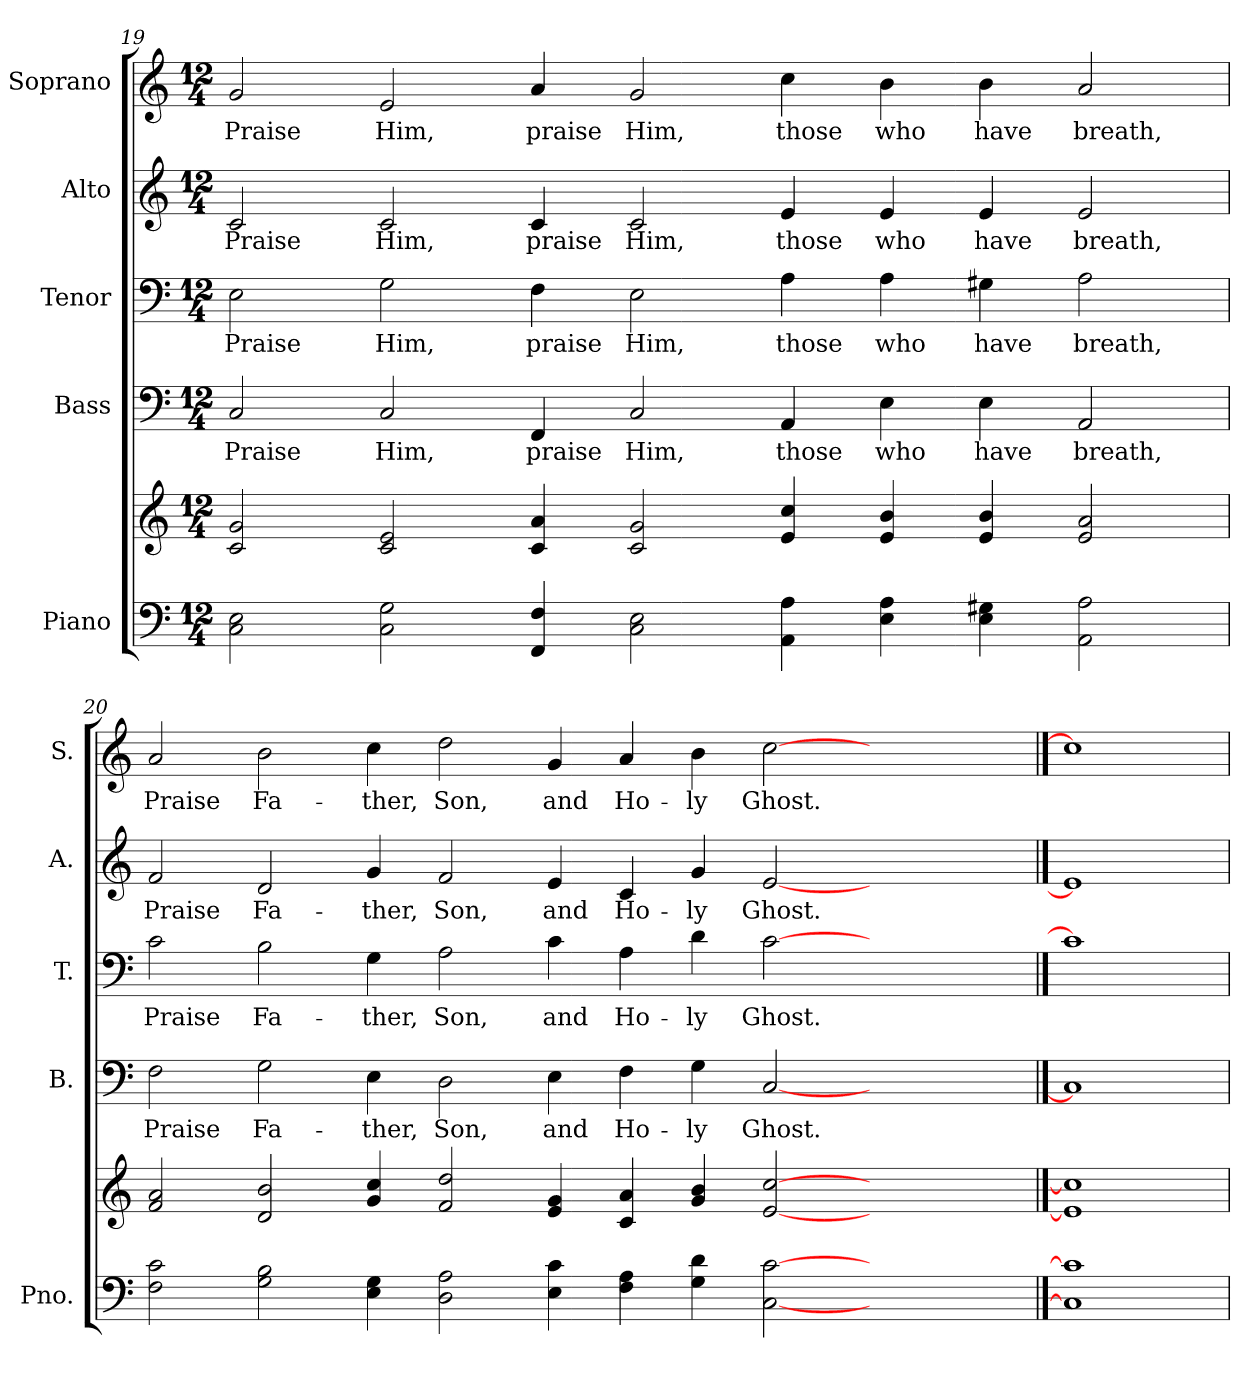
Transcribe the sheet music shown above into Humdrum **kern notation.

**kern	**kern	**kern	**text	**kern	**text	**kern	**text	**kern	**text
*part5	*part5	*part4	*part4	*part3	*part3	*part2	*part2	*part1	*part1
*staff6	*staff5	*staff4	*staff4	*staff3	*staff3	*staff2	*staff2	*staff1	*staff1
*I"Piano	*	*I"Bass	*	*I"Tenor	*	*I"Alto	*	*I"Soprano	*
*I'Pno.	*	*I'B.	*	*I'T.	*	*I'A.	*	*I'S.	*
!!LO:PB:g=z
*clefF4	*clefG2	*clefF4	*	*clefF4	*	*clefG2	*	*clefG2	*
*k[]	*k[]	*k[]	*	*k[]	*	*k[]	*	*k[]	*
*C:	*C:	*C:	*	*C:	*	*C:	*	*C:	*
*M12/4	*M12/4	*M12/4	*	*M12/4	*	*M12/4	*	*M12/4	*
=19	=19	=19	=19	=19	=19	=19	=19	=19	=19
!	!	!	!LO:LY:b:color=#000000	!	!	!	!	!	!
!	!	!	!	!	!LO:LY:b:color=#000000	!	!	!	!
!	!	!	!	!	!	!	!LO:LY:b:color=#000000	!	!
!	!	!	!	!	!	!	!	!	!LO:LY:b:color=#000000
2Ci\ 2Ei	2ci/ 2gi	2Ci/	Praise	2Ei\	Praise	2ci/	Praise	2gi/	Praise
!	!	!	!LO:LY:b:color=#000000	!	!	!	!	!	!
!	!	!	!	!	!LO:LY:b:color=#000000	!	!	!	!
!	!	!	!	!	!	!	!LO:LY:b:color=#000000	!	!
!	!	!	!	!	!	!	!	!	!LO:LY:b:color=#000000
2Ci\ 2Gi	2ci/ 2ei	2Ci/	Him,	2Gi\	Him,	2ci/	Him,	2ei/	Him,
!	!	!	!LO:LY:b:color=#000000	!	!	!	!	!	!
!	!	!	!	!	!LO:LY:b:color=#000000	!	!	!	!
!	!	!	!	!	!	!	!LO:LY:b:color=#000000	!	!
!	!	!	!	!	!	!	!	!	!LO:LY:b:color=#000000
4FFi/ 4Fi	4ci/ 4ai	4FFi/	praise	4Fi\	praise	4ci/	praise	4ai/	praise
!	!	!	!LO:LY:b:color=#000000	!	!	!	!	!	!
!	!	!	!	!	!LO:LY:b:color=#000000	!	!	!	!
!	!	!	!	!	!	!	!LO:LY:b:color=#000000	!	!
!	!	!	!	!	!	!	!	!	!LO:LY:b:color=#000000
2Ci\ 2Ei	2ci/ 2gi	2Ci/	Him,	2Ei\	Him,	2ci/	Him,	2gi/	Him,
!	!	!	!LO:LY:b:color=#000000	!	!	!	!	!	!
!	!	!	!	!	!LO:LY:b:color=#000000	!	!	!	!
!	!	!	!	!	!	!	!LO:LY:b:color=#000000	!	!
!	!	!	!	!	!	!	!	!	!LO:LY:b:color=#000000
4AAi\ 4Ai	4ei/ 4cci	4AAi/	those	4Ai\	those	4ei/	those	4cci\	those
!	!	!	!LO:LY:b:color=#000000	!	!	!	!	!	!
!	!	!	!	!	!LO:LY:b:color=#000000	!	!	!	!
!	!	!	!	!	!	!	!LO:LY:b:color=#000000	!	!
!	!	!	!	!	!	!	!	!	!LO:LY:b:color=#000000
4Ei\ 4Ai	4ei/ 4bi	4Ei\	who	4Ai\	who	4ei/	who	4bi\	who
!	!	!	!LO:LY:b:color=#000000	!	!	!	!	!	!
!	!	!	!	!	!LO:LY:b:color=#000000	!	!	!	!
!	!	!	!	!	!	!	!LO:LY:b:color=#000000	!	!
!	!	!	!	!	!	!	!	!	!LO:LY:b:color=#000000
4Ei\ 4G#Xi	4ei/ 4bi	4Ei\	have	4G#Xi\	have	4ei/	have	4bi\	have
!	!	!	!LO:LY:b:color=#000000	!	!	!	!	!	!
!	!	!	!	!	!LO:LY:b:color=#000000	!	!	!	!
!	!	!	!	!	!	!	!LO:LY:b:color=#000000	!	!
!	!	!	!	!	!	!	!	!	!LO:LY:b:color=#000000
2AAi\ 2Ai	2ei/ 2ai	2AAi/	breath,	2Ai\	breath,	2ei/	breath,	2ai/	breath,
=20	=20	=20	=20	=20	=20	=20	=20	=20	=20
!	!	!	!LO:LY:b:color=#000000	!	!	!	!	!	!
!	!	!	!	!	!LO:LY:b:color=#000000	!	!	!	!
!	!	!	!	!	!	!	!LO:LY:b:color=#000000	!	!
!	!	!	!	!	!	!	!	!	!LO:LY:b:color=#000000
2Fi\ 2ci	2fi/ 2ai	2Fi\	Praise	2ci\	Praise	2fi/	Praise	2ai/	Praise
!	!	!	!LO:LY:b:color=#000000	!	!	!	!	!	!
!	!	!	!	!	!LO:LY:b:color=#000000	!	!	!	!
!	!	!	!	!	!	!	!LO:LY:b:color=#000000	!	!
!	!	!	!	!	!	!	!	!	!LO:LY:b:color=#000000
2Gi\ 2Bi	2di/ 2bi	2Gi\	Fa-	2Bi\	Fa-	2di/	Fa-	2bi\	Fa-
!	!	!	!LO:LY:b:color=#000000	!	!	!	!	!	!
!	!	!	!	!	!LO:LY:b:color=#000000	!	!	!	!
!	!	!	!	!	!	!	!LO:LY:b:color=#000000	!	!
!	!	!	!	!	!	!	!	!	!LO:LY:b:color=#000000
4Ei\ 4Gi	4gi/ 4cci	4Ei\	-ther,	4Gi\	-ther,	4gi/	-ther,	4cci\	-ther,
!	!	!	!LO:LY:b:color=#000000	!	!	!	!	!	!
!	!	!	!	!	!LO:LY:b:color=#000000	!	!	!	!
!	!	!	!	!	!	!	!LO:LY:b:color=#000000	!	!
!	!	!	!	!	!	!	!	!	!LO:LY:b:color=#000000
2Di\ 2Ai	2fi/ 2ddi	2Di\	Son,	2Ai\	Son,	2fi/	Son,	2ddi\	Son,
!	!	!	!LO:LY:b:color=#000000	!	!	!	!	!	!
!	!	!	!	!	!LO:LY:b:color=#000000	!	!	!	!
!	!	!	!	!	!	!	!LO:LY:b:color=#000000	!	!
!	!	!	!	!	!	!	!	!	!LO:LY:b:color=#000000
4Ei\ 4ci	4ei/ 4gi	4Ei\	and	4ci\	and	4ei/	and	4gi/	and
!	!	!	!LO:LY:b:color=#000000	!	!	!	!	!	!
!	!	!	!	!	!LO:LY:b:color=#000000	!	!	!	!
!	!	!	!	!	!	!	!LO:LY:b:color=#000000	!	!
!	!	!	!	!	!	!	!	!	!LO:LY:b:color=#000000
4Fi\ 4Ai	4ci/ 4ai	4Fi\	Ho-	4Ai\	Ho-	4ci/	Ho-	4ai/	Ho-
!	!	!	!LO:LY:b:color=#000000	!	!	!	!	!	!
!	!	!	!	!	!LO:LY:b:color=#000000	!	!	!	!
!	!	!	!	!	!	!	!LO:LY:b:color=#000000	!	!
!	!	!	!	!	!	!	!	!	!LO:LY:b:color=#000000
4Gi\ 4di	4gi/ 4bi	4Gi\	-ly	4di\	-ly	4gi/	-ly	4bi\	-ly
!	!	!	!LO:LY:b:color=#000000	!	!	!	!	!	!
!	!	!	!	!	!LO:LY:b:color=#000000	!	!	!	!
!	!	!	!	!	!	!	!LO:LY:b:color=#000000	!	!
!	!	!	!	!	!	!	!	!	!LO:LY:b:color=#000000
[2Ci [2ci	[2ei [2cci	[2Ci	Ghost.	[2ci	Ghost.	[2ei	Ghost.	[2cci	Ghost.
1ryy	1ryy	1ryy	.	1ryy	.	1ryy	.	1ryy	.
==21	==21	==21	==21	==21	==21	==21	==21	==21	==21
1Ci] 1ci]	1ei] 1cci]	1Ci]	.	1ci]	.	1ei]	.	1cci]	.
=	=	=	=	=	=	=	=	=	=
*-	*-	*-	*-	*-	*-	*-	*-	*-	*-
